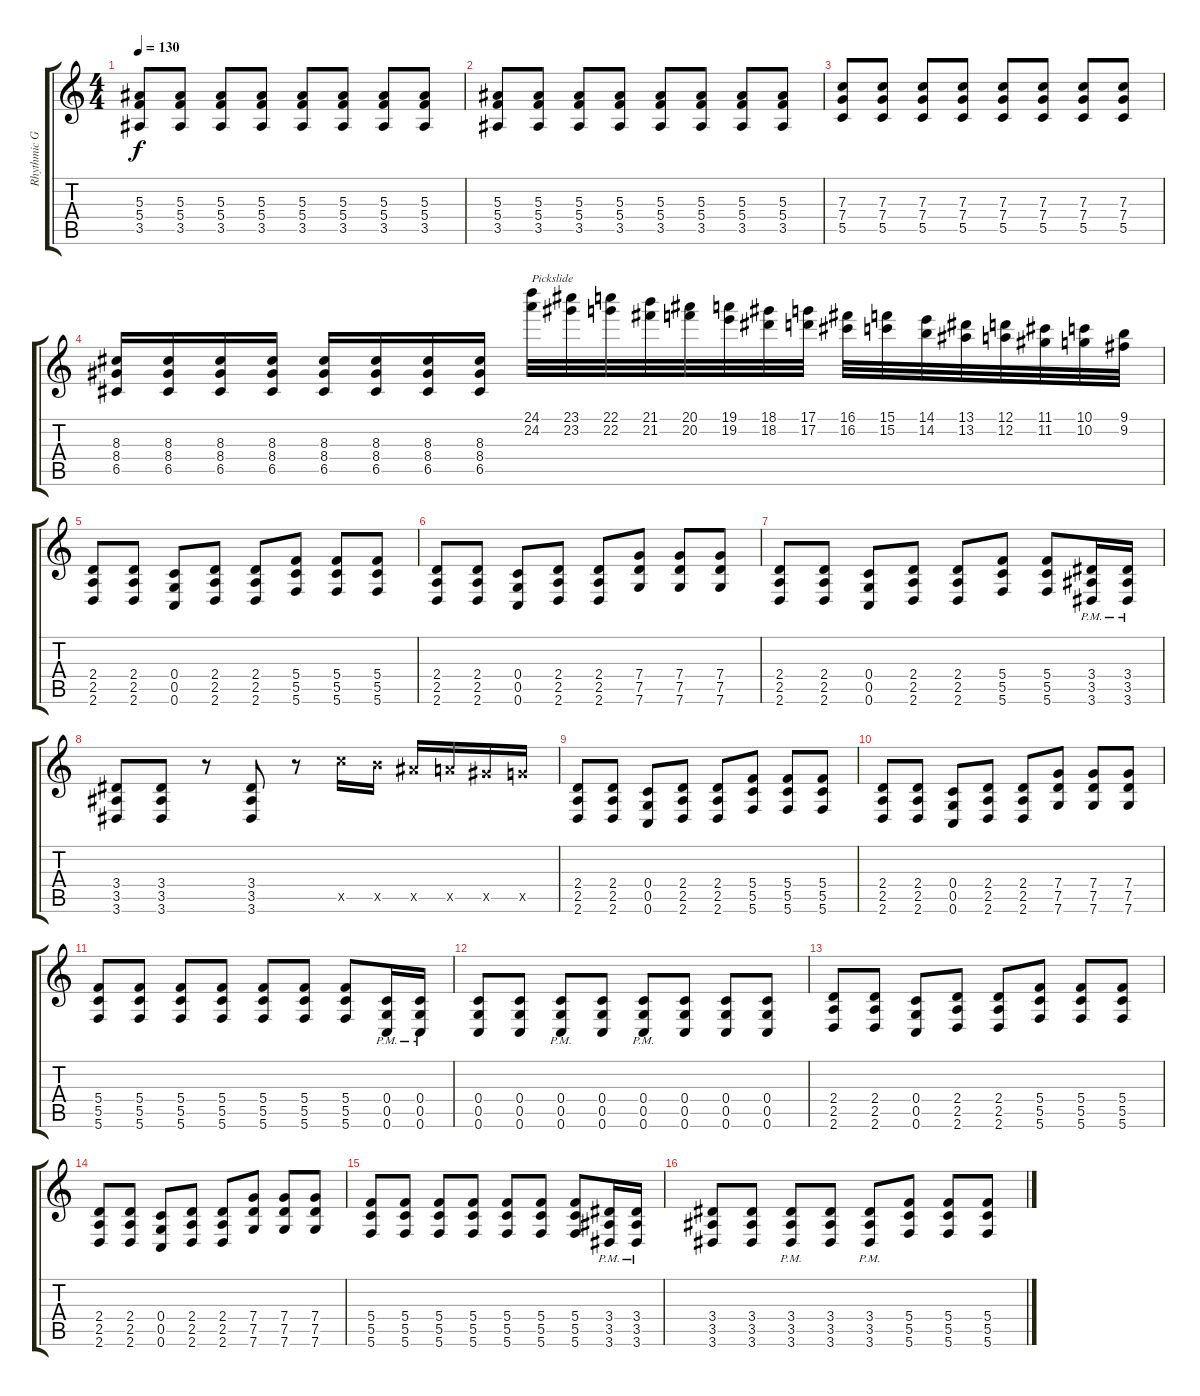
\track ("Rhythmic Guitar" "Rhythmic G") {instrument distortionguitar}
\staff {score tabs}
\tuning (D4 A3 F3 C3 G2 C2) {hide}
\ts (4 4)
\tempo 130
\clef g2
\ks c
(5.3 5.4 3.5).8{dy f} (5.3 5.4 3.5).8 (5.3 5.4 3.5).8 (5.3 5.4 3.5).8 (5.3 5.4 3.5).8 (5.3 5.4 3.5).8 (5.3 5.4 3.5).8 (5.3 5.4 3.5).8 |
(5.3 5.4 3.5).8 (5.3 5.4 3.5).8 (5.3 5.4 3.5).8 (5.3 5.4 3.5).8 (5.3 5.4 3.5).8 (5.3 5.4 3.5).8 (5.3 5.4 3.5).8 (5.3 5.4 3.5).8 |
(7.3 7.4 5.5).8 (7.3 7.4 5.5).8 (7.3 7.4 5.5).8 (7.3 7.4 5.5).8 (7.3 7.4 5.5).8 (7.3 7.4 5.5).8 (7.3 7.4 5.5).8 (7.3 7.4 5.5).8 |
(8.3 8.4 6.5).16 (8.3 8.4 6.5).16 (8.3 8.4 6.5).16 (8.3 8.4 6.5).16 (8.3 8.4 6.5).16 (8.3 8.4 6.5).16 (8.3 8.4 6.5).16 (8.3 8.4 6.5).16 (24.1 24.2).32{txt "Pickslide"} (23.1 23.2).32 (22.1 22.2).32 (21.1 21.2).32 (20.1 20.2).32 (19.1 19.2).32 (18.1 18.2).32 (17.1 17.2).32 (16.1 16.2).32 (15.1 15.2).32 (14.1 14.2).32 (13.1 13.2).32 (12.1 12.2).32 (11.1 11.2).32 (10.1 10.2).32 (9.1 9.2).32 |
(2.4 2.5 2.6).8{instrument overdrivenguitar} (2.4 2.5 2.6).8 (0.4 0.5 0.6).8 (2.4 2.5 2.6).8 (2.4 2.5 2.6).8 (5.4 5.5 5.6).8 (5.4 5.5 5.6).8 (5.4 5.5 5.6).8 |
(2.4 2.5 2.6).8 (2.4 2.5 2.6).8 (0.4 0.5 0.6).8 (2.4 2.5 2.6).8 (2.4 2.5 2.6).8 (7.4 7.5 7.6).8 (7.4 7.5 7.6).8 (7.4 7.5 7.6).8 |
(2.4 2.5 2.6).8 (2.4 2.5 2.6).8 (0.4 0.5 0.6).8 (2.4 2.5 2.6).8 (2.4 2.5 2.6).8 (5.4 5.5 5.6).8 (5.4 5.5 5.6).8 (3.4{pm} 3.5{pm} 3.6{pm}).16 (3.4{pm} 3.5{pm} 3.6{pm}).16 |
(3.4 3.5 3.6).8 (3.4 3.5 3.6).8 r.8 (3.4 3.5 3.6).8 r.8 17.5{x}.16{instrument distortionguitar} 16.5{x}.16 15.5{x}.16 14.5{x}.16 13.5{x}.16 12.5{x}.16 |
(2.4 2.5 2.6).8 (2.4 2.5 2.6).8 (0.4 0.5 0.6).8 (2.4 2.5 2.6).8 (2.4 2.5 2.6).8 (5.4 5.5 5.6).8 (5.4 5.5 5.6).8 (5.4 5.5 5.6).8 |
(2.4 2.5 2.6).8 (2.4 2.5 2.6).8 (0.4 0.5 0.6).8 (2.4 2.5 2.6).8 (2.4 2.5 2.6).8 (7.4 7.5 7.6).8 (7.4 7.5 7.6).8 (7.4 7.5 7.6).8 |
(5.4 5.5 5.6).8 (5.4 5.5 5.6).8 (5.4 5.5 5.6).8 (5.4 5.5 5.6).8 (5.4 5.5 5.6).8 (5.4 5.5 5.6).8 (5.4 5.5 5.6).8 (0.4{pm} 0.5{pm} 0.6{pm}).16 (0.4{pm} 0.5{pm} 0.6{pm}).16 |
(0.4 0.5 0.6).8 (0.4 0.5 0.6).8 (0.4{pm} 0.5{pm} 0.6{pm}).8 (0.4 0.5 0.6).8 (0.4{pm} 0.5{pm} 0.6{pm}).8 (0.4 0.5 0.6).8 (0.4 0.5 0.6).8 (0.4 0.5 0.6).8 |
(2.4 2.5 2.6).8 (2.4 2.5 2.6).8 (0.4 0.5 0.6).8 (2.4 2.5 2.6).8 (2.4 2.5 2.6).8 (5.4 5.5 5.6).8 (5.4 5.5 5.6).8 (5.4 5.5 5.6).8 |
(2.4 2.5 2.6).8 (2.4 2.5 2.6).8 (0.4 0.5 0.6).8 (2.4 2.5 2.6).8 (2.4 2.5 2.6).8 (7.4 7.5 7.6).8 (7.4 7.5 7.6).8 (7.4 7.5 7.6).8 |
(5.4 5.5 5.6).8 (5.4 5.5 5.6).8 (5.4 5.5 5.6).8 (5.4 5.5 5.6).8 (5.4 5.5 5.6).8 (5.4 5.5 5.6).8 (5.4 5.5 5.6).8 (3.4{pm} 3.5{pm} 3.6{pm}).16 (3.4{pm} 3.5{pm} 3.6{pm}).16 |
(3.4 3.5 3.6).8 (3.4 3.5 3.6).8 (3.4{pm} 3.5{pm} 3.6{pm}).8 (3.4 3.5 3.6).8 (3.4{pm} 3.5{pm} 3.6{pm}).8 (5.4 5.5 5.6).8 (5.4 5.5 5.6).8 (5.4 5.5 5.6).8
